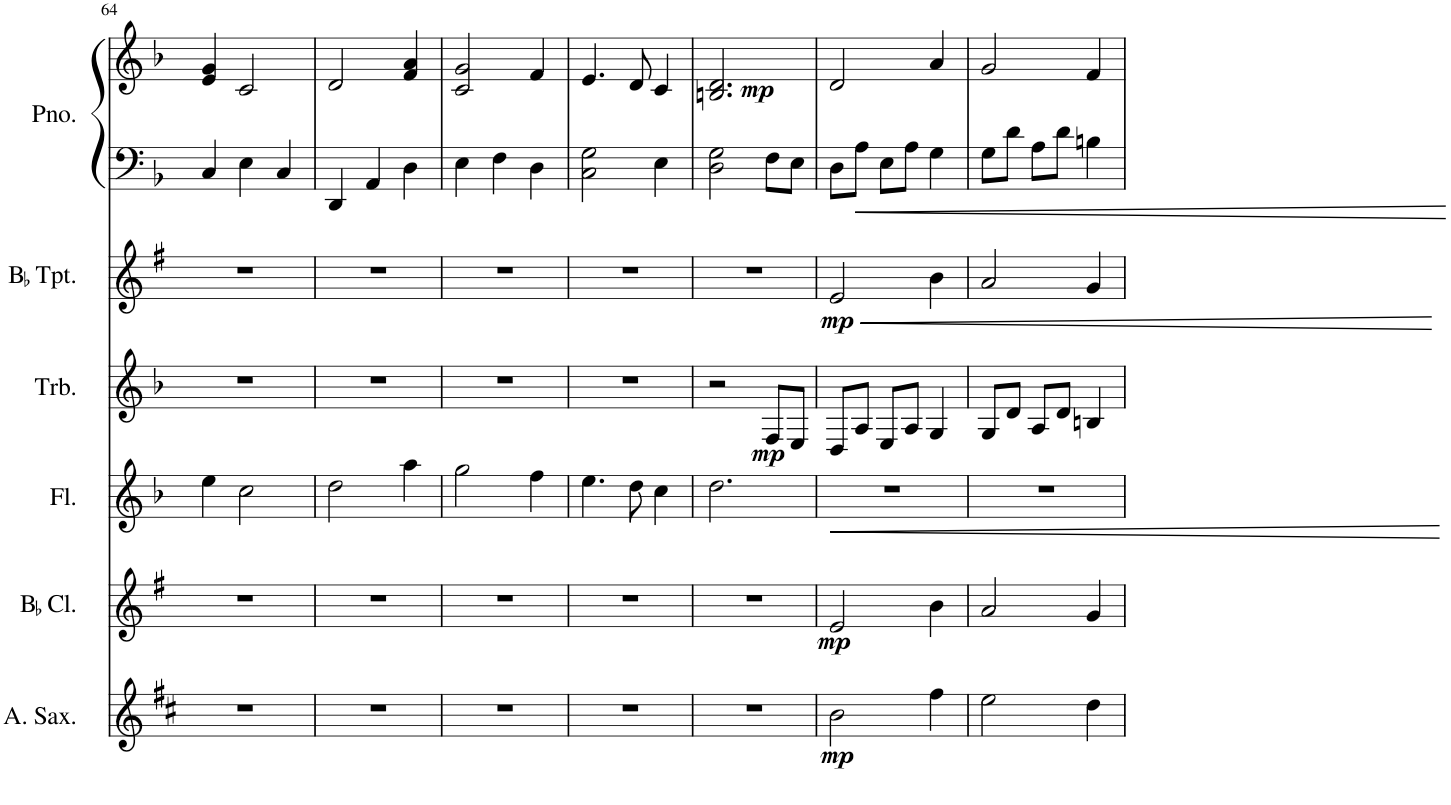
**kern	**dynam	**kern	**dynam	**kern	**kern	**dynam	**kern	**dynam	**kern	**kern	**dynam
*part6	*part6	*part5	*part5	*part4	*part3	*part3	*part2	*part2	*part1	*part1	*part1
*staff7	*staff7	*staff6	*staff6	*staff5	*staff4	*staff4	*staff3	*staff3	*staff2	*staff1	*staff1/2
*I"Alto Saxophone	*	*I"BaccidentalFlat Clarinet	*	*I"Flute	*I"Trombone	*	*I"BaccidentalFlat Trumpet	*	*I"Piano	*	*
*I'A. Sax.	*	*I'BaccidentalFlat Cl.	*	*I'Fl.	*I'Trb.	*	*I'BaccidentalFlat Tpt.	*	*I'Pno.	*	*
!!LO:PB:g=z
*clefG2	*	*clefG2	*	*clefG2	*clefG2	*	*clefG2	*	*clefF4	*clefG2	*
*Trd5c9	*	*Trd1c2	*	*	*	*	*Trd1c2	*	*	*	*
*k[f#c#]	*	*k[f#]	*	*k[b-]	*k[b-]	*	*k[f#]	*	*k[b-]	*k[b-]	*
*M3/4	*	*M3/4	*	*M3/4	*M3/4	*	*M3/4	*	*M3/4	*M3/4	*
=64	=64	=64	=64	=64	=64	=64	=64	=64	=64	=64	=64
2.r	.	2.r	.	4ee\	2.r	.	2.r	.	4C/	4e/ 4g/	.
.	.	.	.	2cc\	.	.	.	.	4E\	2c/	.
.	.	.	.	.	.	.	.	.	4C/	.	.
=65	=65	=65	=65	=65	=65	=65	=65	=65	=65	=65	=65
2.r	.	2.r	.	2dd\	2.r	.	2.r	.	4DD/	2d/	.
.	.	.	.	.	.	.	.	.	4AA/	.	.
.	.	.	.	4aa\	.	.	.	.	4D\	4f/ 4a/	.
=66	=66	=66	=66	=66	=66	=66	=66	=66	=66	=66	=66
2.r	.	2.r	.	2gg\	2.r	.	2.r	.	4E\	2c/ 2g/	.
.	.	.	.	.	.	.	.	.	4F\	.	.
.	.	.	.	4ff\	.	.	.	.	4D\	4f/	.
=67	=67	=67	=67	=67	=67	=67	=67	=67	=67	=67	=67
2.r	.	2.r	.	4.ee\	2.r	.	2.r	.	2C\ 2G\	4.e/	.
.	.	.	.	8dd\	.	.	.	.	.	8d/	.
.	.	.	.	4cc\	.	.	.	.	4E\	4c/	.
=68	=68	=68	=68	=68	=68	=68	=68	=68	=68	=68	=68
!	!	!	!	!	!	!	!	!	!	!	!LO:DY:b
2.r	.	2.r	.	2.dd\	2r	.	2.r	.	2D\ 2G\	2.Bn/ 2.d/	mp
!	!	!	!	!	!	!LO:DY:b	!	!	!	!	!
.	.	.	.	.	8F/L	mp	.	.	8F\L	.	.
.	.	.	.	.	8E/J	.	.	.	8E\J	.	.
=69	=69	=69	=69	=69	=69	=69	=69	=69	=69	=69	=69
!	!LO:DY:b	!	!LO:DY:b	!	!	!	!	!LO:DY:b	!	!	!
2b\	mp	2e/	mp	2.r	8D/L	.	2e/	mp	8D\L	2d/	.
.	.	.	.	.	8A/J	.	.	.	8A\J	.	.
.	.	.	.	.	8E/L	.	.	.	8E\L	.	.
.	.	.	.	.	8A/J	.	.	.	8A\J	.	.
4ff#\	.	4b\	.	.	4G/	.	4b\	.	4G\	4a/	.
=70	=70	=70	=70	=70	=70	=70	=70	=70	=70	=70	=70
2ee\	.	2a/	.	2.r	8G/L	.	2a/	.	8G\L	2g/	.
.	.	.	.	.	8d/J	.	.	.	8d\J	.	.
.	.	.	.	.	8A/L	.	.	.	8A\L	.	.
.	.	.	.	.	8d/J	.	.	.	8d\J	.	.
4dd\	.	4g/	.	.	4Bn/	.	4g/	.	4Bn\	4f/	.
=	=	=	=	=	=	=	=	=	=	=	=
*-	*-	*-	*-	*-	*-	*-	*-	*-	*-	*-	*-
